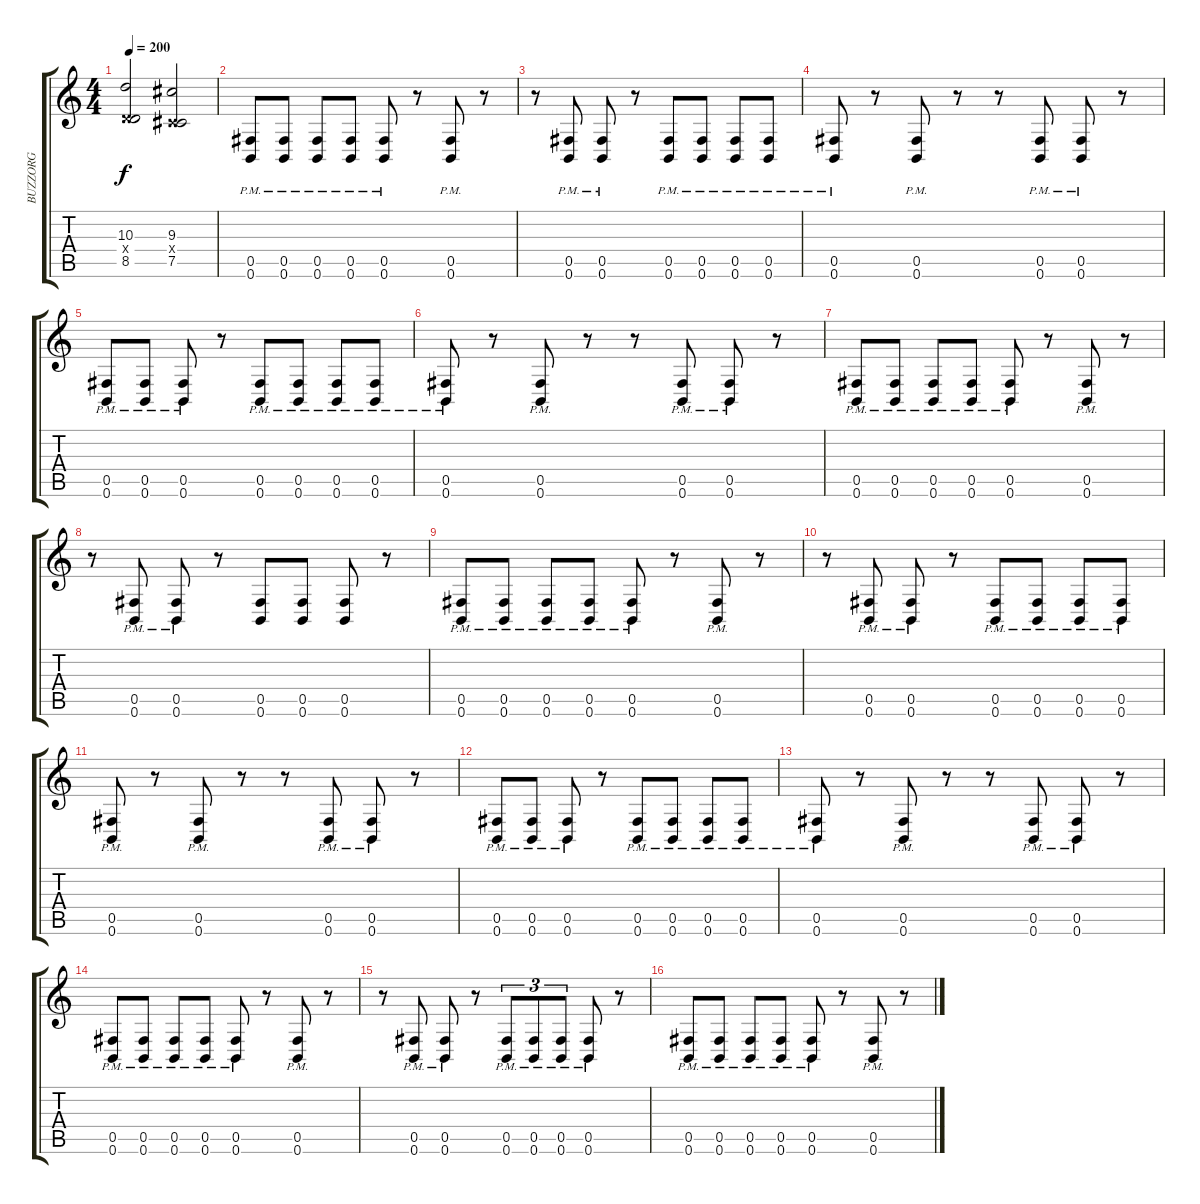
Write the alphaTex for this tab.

\track ("BUZZORG" "BUZZORG") {instrument distortionguitar}
\staff {score tabs}
\tuning (Db4 Ab3 E3 B2 Gb2 B1) {hide}
\ts (4 4)
\tempo 200
\clef g2
\ks c
(10.3 3.4{x} 8.5).2{dy f} (9.3 2.4{x} 7.5).2 |
(0.5{pm} 0.6{pm}).8 (0.5{pm} 0.6{pm}).8 (0.5{pm} 0.6{pm}).8 (0.5{pm} 0.6{pm}).8 (0.5{pm} 0.6{pm}).8 r.8 (0.5{pm} 0.6{pm}).8 r.8 |
r.8 (0.5{pm} 0.6{pm}).8 (0.5{pm} 0.6{pm}).8 r.8 (0.5{pm} 0.6{pm}).8 (0.5{pm} 0.6{pm}).8 (0.5{pm} 0.6{pm}).8 (0.5{pm} 0.6{pm}).8 |
(0.5{pm} 0.6{pm}).8 r.8 (0.5{pm} 0.6{pm}).8 r.8 r.8 (0.5{pm} 0.6{pm}).8 (0.5{pm} 0.6{pm}).8 r.8 |
(0.5{pm} 0.6{pm}).8 (0.5{pm} 0.6{pm}).8 (0.5{pm} 0.6{pm}).8 r.8 (0.5{pm} 0.6{pm}).8 (0.5{pm} 0.6{pm}).8 (0.5{pm} 0.6{pm}).8 (0.5{pm} 0.6{pm}).8 |
(0.5{pm} 0.6{pm}).8 r.8 (0.5{pm} 0.6{pm}).8 r.8 r.8 (0.5{pm} 0.6{pm}).8 (0.5{pm} 0.6{pm}).8 r.8 |
(0.5{pm} 0.6{pm}).8 (0.5{pm} 0.6{pm}).8 (0.5{pm} 0.6{pm}).8 (0.5{pm} 0.6{pm}).8 (0.5{pm} 0.6{pm}).8 r.8 (0.5{pm} 0.6{pm}).8 r.8 |
r.8 (0.5{pm} 0.6{pm}).8 (0.5{pm} 0.6{pm}).8 r.8 (0.5 0.6).8 (0.5 0.6).8 (0.5 0.6).8 r.8 |
(0.5{pm} 0.6{pm}).8 (0.5{pm} 0.6{pm}).8 (0.5{pm} 0.6{pm}).8 (0.5{pm} 0.6{pm}).8 (0.5{pm} 0.6{pm}).8 r.8 (0.5{pm} 0.6{pm}).8 r.8 |
r.8 (0.5{pm} 0.6{pm}).8 (0.5{pm} 0.6{pm}).8 r.8 (0.5{pm} 0.6{pm}).8 (0.5{pm} 0.6{pm}).8 (0.5{pm} 0.6{pm}).8 (0.5{pm} 0.6{pm}).8 |
(0.5{pm} 0.6{pm}).8 r.8 (0.5{pm} 0.6{pm}).8 r.8 r.8 (0.5{pm} 0.6{pm}).8 (0.5{pm} 0.6{pm}).8 r.8 |
(0.5{pm} 0.6{pm}).8 (0.5{pm} 0.6{pm}).8 (0.5{pm} 0.6{pm}).8 r.8 (0.5{pm} 0.6{pm}).8 (0.5{pm} 0.6{pm}).8 (0.5{pm} 0.6{pm}).8 (0.5{pm} 0.6{pm}).8 |
(0.5{pm} 0.6{pm}).8 r.8 (0.5{pm} 0.6{pm}).8 r.8 r.8 (0.5{pm} 0.6{pm}).8 (0.5{pm} 0.6{pm}).8 r.8 |
(0.5{pm} 0.6{pm}).8 (0.5{pm} 0.6{pm}).8 (0.5{pm} 0.6{pm}).8 (0.5{pm} 0.6{pm}).8 (0.5{pm} 0.6{pm}).8 r.8 (0.5{pm} 0.6{pm}).8 r.8 |
r.8 (0.5{pm} 0.6{pm}).8 (0.5{pm} 0.6{pm}).8 r.8 (0.5{pm} 0.6{pm}).8{tu (3 2)} (0.5{pm} 0.6{pm}).8{tu (3 2)} (0.5{pm} 0.6{pm}).8{tu (3 2)} (0.5{pm} 0.6{pm}).8 r.8 |
(0.5{pm} 0.6{pm}).8 (0.5{pm} 0.6{pm}).8 (0.5{pm} 0.6{pm}).8 (0.5{pm} 0.6{pm}).8 (0.5{pm} 0.6{pm}).8 r.8 (0.5{pm} 0.6{pm}).8 r.8
